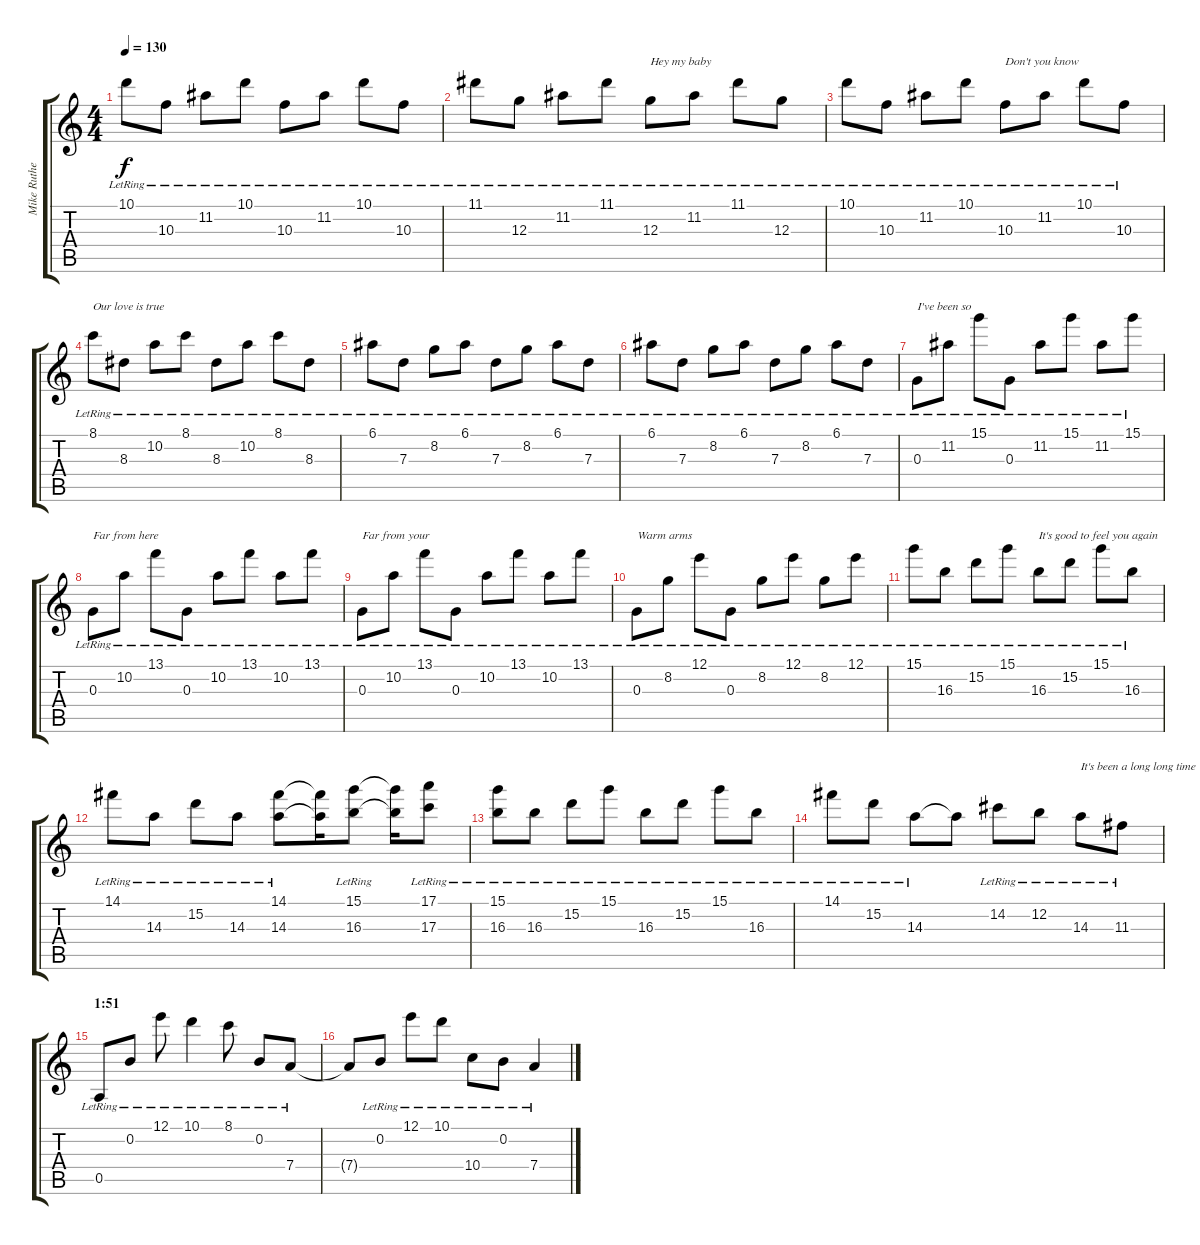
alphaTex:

\track ("Mike Rutherford (12-string guitar 1)" "Mike Ruthe") {instrument acousticguitarnylon}
\staff {score tabs}
\tuning (E4 B3 G3 D3 A2 E2) {hide}
\ts (4 4)
\tempo 130
\clef g2
\ks c
10.1{lr}.8{dy f} 10.3{lr}.8 11.2{lr}.8 10.1{lr}.8 10.3{lr}.8 11.2{lr}.8 10.1{lr}.8 10.3{lr}.8 |
11.1{lr}.8 12.3{lr}.8 11.2{lr}.8 11.1{lr}.8 12.3{lr}.8{txt "Hey my baby"} 11.2{lr}.8 11.1{lr}.8 12.3{lr}.8 |
10.1{lr}.8 10.3{lr}.8 11.2{lr}.8 10.1{lr}.8 10.3{lr}.8{txt "Don't you know"} 11.2{lr}.8 10.1{lr}.8 10.3{lr}.8 |
8.1{lr}.8{txt "Our love is true"} 8.3{lr}.8 10.2{lr}.8 8.1{lr}.8 8.3{lr}.8 10.2{lr}.8 8.1{lr}.8 8.3{lr}.8 |
6.1{lr}.8 7.3{lr}.8 8.2{lr}.8 6.1{lr}.8 7.3{lr}.8 8.2{lr}.8 6.1{lr}.8 7.3{lr}.8 |
6.1{lr}.8 7.3{lr}.8 8.2{lr}.8 6.1{lr}.8 7.3{lr}.8 8.2{lr}.8 6.1{lr}.8 7.3{lr}.8 |
0.3{lr}.8{txt "I've been so"} 11.2{lr}.8 15.1{lr}.8 0.3{lr}.8 11.2{lr}.8 15.1{lr}.8 11.2{lr}.8 15.1{lr}.8 |
0.3{lr}.8{txt "Far from here"} 10.2{lr}.8 13.1{lr}.8 0.3{lr}.8 10.2{lr}.8 13.1{lr}.8 10.2{lr}.8 13.1{lr}.8 |
0.3{lr}.8{txt "Far from your"} 10.2{lr}.8 13.1{lr}.8 0.3{lr}.8 10.2{lr}.8 13.1{lr}.8 10.2{lr}.8 13.1{lr}.8 |
0.3{lr}.8{txt "Warm arms"} 8.2{lr}.8 12.1{lr}.8 0.3{lr}.8 8.2{lr}.8 12.1{lr}.8 8.2{lr}.8 12.1{lr}.8 |
15.1{lr}.8 16.3{lr}.8 15.2{lr}.8 15.1{lr}.8 16.3{lr}.8{txt "It's good to feel you again"} 15.2{lr}.8 15.1{lr}.8 16.3{lr}.8 |
14.1{lr}.8 14.3{lr}.8 15.2{lr}.8 14.3{lr}.8 (14.1{lr} 14.3{lr}).8 (14.1{t} 14.3{t}).16 (15.1{lr} 16.3{lr}).8 (15.1{t} 16.3{t}).16 (17.1{lr} 17.3{lr}).8 |
(15.1{lr} 16.3{lr}).8 16.3{lr}.8 15.2{lr}.8 15.1{lr}.8 16.3{lr}.8 15.2{lr}.8 15.1{lr}.8 16.3{lr}.8 |
14.1{lr}.8 15.2{lr}.8 14.3{lr}.8 14.3{t}.8 14.2{lr}.8 12.2{lr}.8 14.3{lr}.8{txt "It's been a long long time"} 11.3{lr}.8 |
\section ("" "1:51")
0.5{lr}.8 0.2{lr}.8 12.1{lr}.8 10.1{lr}.4 8.1{lr}.8 0.2{lr}.8 7.4{lr}.8 |
7.4{t}.8 0.2{lr}.8 12.1{lr}.8 10.1{lr}.8 10.4{lr}.8 0.2{lr}.8 7.4{lr}.4
